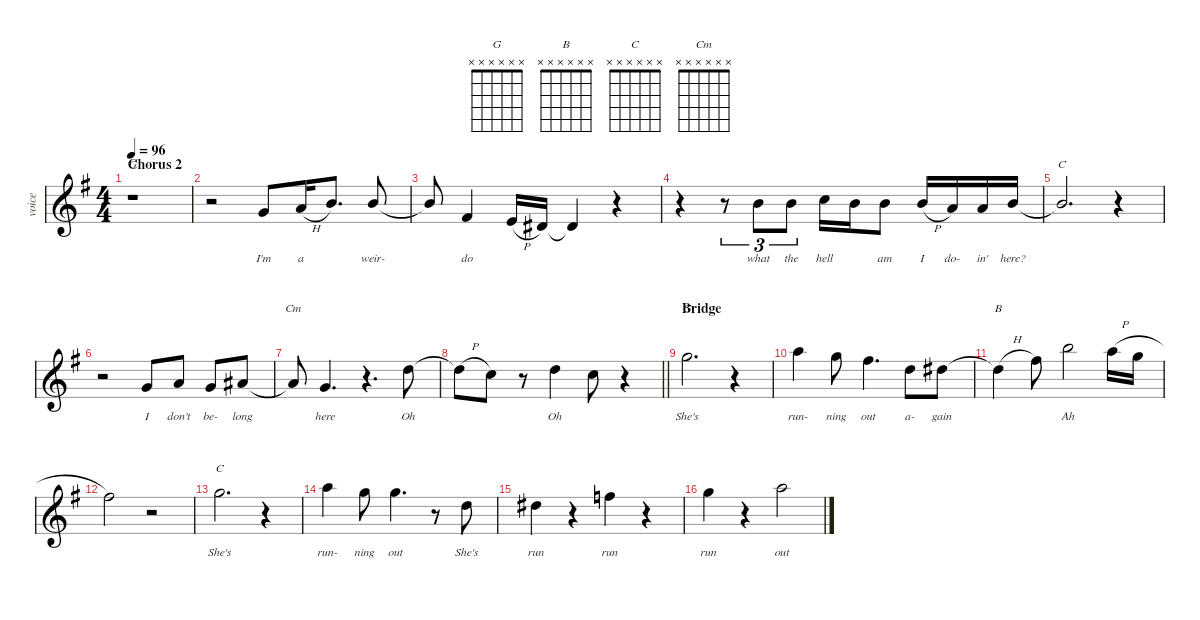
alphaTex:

\defaultSystemsLayout 4
\hideDynamics
\bracketExtendMode nobrackets
\otherSystemsTrackNameOrientation horizontal
\track ("Voice" "voice") {defaultSystemsLayout 4 instrument clarinet}
\staff {score}
\tuning (E4 B3 G3 D3 A2 E2)
\displaytranspose 12
\chord ("G" x x x x x x)
\chord ("B" x x x x x x)
\chord ("C" x x x x x x)
\chord ("Cm" x x x x x x)
\ts (4 4)
\section ("" "Chorus 2")
\tempo 96
\clef g2
\ks g
r.1{ch "G" dy f beam Down} |
r.2{beam Down} 0.3{acc forcenatural}.8{lyrics (0 "I'm") lyrics (1 "") lyrics (2 "") lyrics (3 "") lyrics (4 "") beam Up} 2.3{h acc forcenatural}.16{lyrics (0 "a") lyrics (1 "") lyrics (2 "") lyrics (3 "") lyrics (4 "") beam Up} 4.3{acc forcenatural}.8{d beam Up} 4.3{acc forcenatural}.8{lyrics (0 "weir-") lyrics (1 "") lyrics (2 "") lyrics (3 "") lyrics (4 "") beam Up} |
4.3{t acc forcenatural}.8{beam Up} 4.4{acc #}.4{lyrics (0 "do") lyrics (1 "") lyrics (2 "") lyrics (3 "") lyrics (4 "") beam Up} 2.4{h acc forcenatural}.16{beam Up} 1.4{acc #}.16{beam Up} 1.4{t acc #}.4{beam Up} r.4{beam Up} |
r.4{beam Down} r.8{tu (3 2) beam Down} 0.2{acc forcenatural}.8{tu (3 2) lyrics (0 "what") lyrics (1 "") lyrics (2 "") lyrics (3 "") lyrics (4 "") beam Up} 0.2{acc forcenatural}.8{tu (3 2) lyrics (0 "the") lyrics (1 "") lyrics (2 "") lyrics (3 "") lyrics (4 "") beam Up} 1.2{acc forcenatural}.16{lyrics (0 "hell") lyrics (1 "") lyrics (2 "") lyrics (3 "") lyrics (4 "") beam Down} 0.2{acc forcenatural}.16{beam Down} 0.2{acc forcenatural}.8{lyrics (0 "am") lyrics (1 "") lyrics (2 "") lyrics (3 "") lyrics (4 "") beam Down} 4.3{h acc forcenatural}.16{lyrics (0 "I") lyrics (1 "") lyrics (2 "") lyrics (3 "") lyrics (4 "") beam Up} 2.3{acc forcenatural}.16{lyrics (0 "do-") lyrics (1 "") lyrics (2 "") lyrics (3 "") lyrics (4 "") beam Up} 2.3{acc forcenatural}.16{lyrics (0 "in'") lyrics (1 "") lyrics (2 "") lyrics (3 "") lyrics (4 "") beam Up} 0.2{acc forcenatural}.16{lyrics (0 "here?") lyrics (1 "") lyrics (2 "") lyrics (3 "") lyrics (4 "") beam Up} |
0.2{t acc forcenatural}.2{d ch "C" beam Up} r.4{beam Up} |
r.2{beam Down} 0.3{acc forcenatural}.8{lyrics (0 "I") lyrics (1 "") lyrics (2 "") lyrics (3 "") lyrics (4 "") beam Up} 2.3{acc forcenatural}.8{lyrics (0 "don't") lyrics (1 "") lyrics (2 "") lyrics (3 "") lyrics (4 "") beam Up} 0.3{acc forcenatural}.8{lyrics (0 "be-") lyrics (1 "") lyrics (2 "") lyrics (3 "") lyrics (4 "") beam Up} 3.3{acc #}.8{lyrics (0 "long") lyrics (1 "") lyrics (2 "") lyrics (3 "") lyrics (4 "") beam Up} |
3.3{t acc #}.8{ch "Cm" beam Up} 0.3{acc forcenatural}.4{d lyrics (0 "here") lyrics (1 "") lyrics (2 "") lyrics (3 "") lyrics (4 "") beam Up} r.4{d beam Up} 3.2{acc forcenatural}.8{lyrics (0 "Oh") lyrics (1 "") lyrics (2 "") lyrics (3 "") lyrics (4 "") beam Down} |
\barLineRight lightlight
3.2{h t acc forcenatural}.8{beam Down} 1.2{acc forcenatural}.8{beam Down} r.8{beam Down} 3.2{acc forcenatural}.4{lyrics (0 "Oh") lyrics (1 "") lyrics (2 "") lyrics (3 "") lyrics (4 "") beam Down} 1.2{acc forcenatural}.8{beam Down} r.4{beam Down} |
\section ("" "Bridge")
3.1{acc forcenatural}.2{d ch "G" lyrics (0 "She's") lyrics (1 "") lyrics (2 "") lyrics (3 "") lyrics (4 "") beam Down} r.4{beam Down} |
5.1{acc forcenatural}.4{lyrics (0 "run-") lyrics (1 "") lyrics (2 "") lyrics (3 "") lyrics (4 "") beam Down} 3.1{acc forcenatural}.8{lyrics (0 "ning") lyrics (1 "") lyrics (2 "") lyrics (3 "") lyrics (4 "") beam Down} 2.1{acc #}.4{d lyrics (0 "out") lyrics (1 "") lyrics (2 "") lyrics (3 "") lyrics (4 "") beam Down} 3.2{acc forcenatural}.8{lyrics (0 "a-") lyrics (1 "") lyrics (2 "") lyrics (3 "") lyrics (4 "") beam Down} 4.2{acc #}.8{lyrics (0 "gain") lyrics (1 "") lyrics (2 "") lyrics (3 "") lyrics (4 "") beam Down} |
4.2{h t acc #}.4{ch "B" beam Down} 7.2{acc #}.8{beam Down} 7.1{acc forcenatural}.2{lyrics (0 "Ah") lyrics (1 "") lyrics (2 "") lyrics (3 "") lyrics (4 "") beam Down} 5.1{h acc forcenatural}.16{beam Down} 3.1{h acc forcenatural}.16{beam Down} |
2.1{acc #}.2{beam Down} r.2{beam Down} |
3.1{acc forcenatural}.2{d ch "C" lyrics (0 "She's") lyrics (1 "") lyrics (2 "") lyrics (3 "") lyrics (4 "") beam Down} r.4{beam Down} |
5.1{acc forcenatural}.4{lyrics (0 "run-") lyrics (1 "") lyrics (2 "") lyrics (3 "") lyrics (4 "") beam Down} 3.1{acc forcenatural}.8{lyrics (0 "ning") lyrics (1 "") lyrics (2 "") lyrics (3 "") lyrics (4 "") beam Down} 3.1{acc forcenatural}.4{d lyrics (0 "out") lyrics (1 "") lyrics (2 "") lyrics (3 "") lyrics (4 "") beam Down} r.8{beam Down} 3.2{acc forcenatural}.8{lyrics (0 "She's") lyrics (1 "") lyrics (2 "") lyrics (3 "") lyrics (4 "") beam Down} |
4.2{acc #}.4{lyrics (0 "run") lyrics (1 "") lyrics (2 "") lyrics (3 "") lyrics (4 "") beam Down} r.4{beam Down} 1.1{acc forcenatural}.4{lyrics (0 "run") lyrics (1 "") lyrics (2 "") lyrics (3 "") lyrics (4 "") beam Down} r.4{beam Down} |
3.1{acc forcenatural}.4{lyrics (0 "run") lyrics (1 "") lyrics (2 "") lyrics (3 "") lyrics (4 "") beam Down} r.4{beam Down} 5.1{acc forcenatural}.2{lyrics (0 "out") lyrics (1 "") lyrics (2 "") lyrics (3 "") lyrics (4 "") beam Down}
